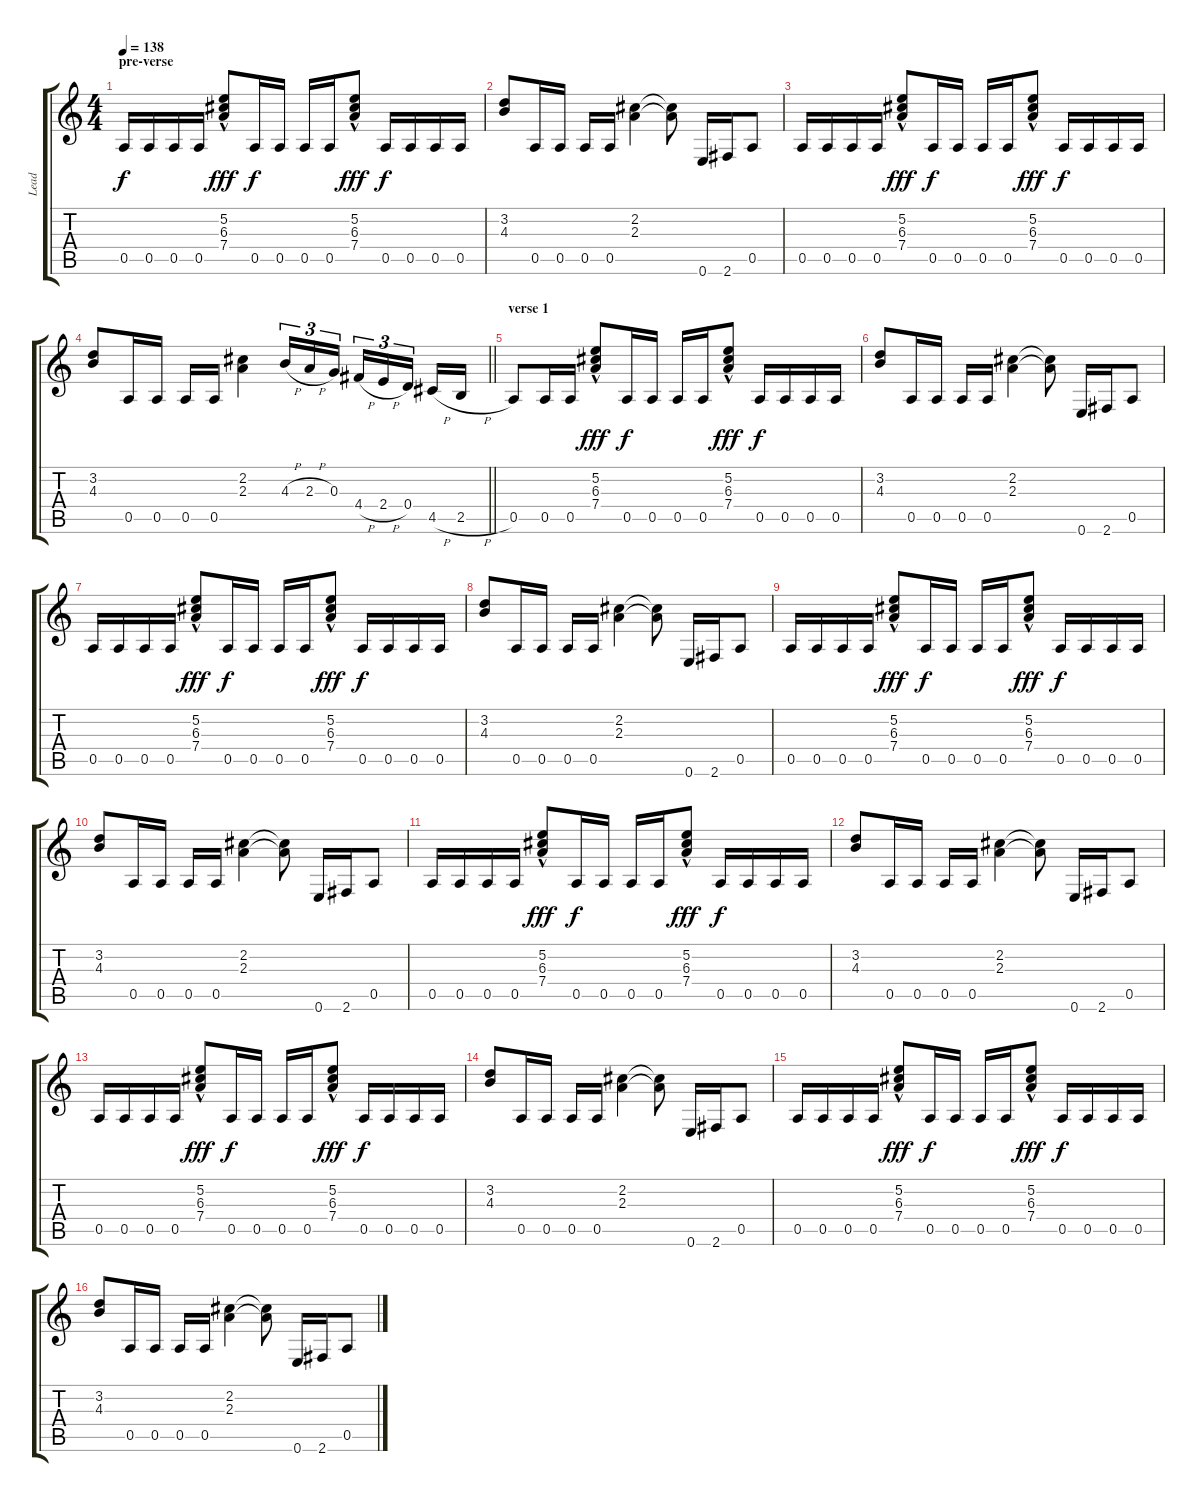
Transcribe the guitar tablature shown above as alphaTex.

\track ("Lead" "Lead") {instrument distortionguitar}
\staff {score tabs}
\tuning (E4 B3 G3 D3 A2 E2) {hide}
\ts (4 4)
\section ("" "pre-verse")
\tempo 138
\clef g2
\ks c
0.5.16{dy f} 0.5.16 0.5.16 0.5.16 (5.2 6.3{hac} 7.4{hac}).8{dy fff} 0.5.16{dy f} 0.5.16 0.5.16 0.5.16 (5.2{hac} 6.3{hac} 7.4).8{dy fff} 0.5.16{dy f} 0.5.16 0.5.16 0.5.16 |
(3.2 4.3).8 0.5.16 0.5.16 0.5.16 0.5.16 (2.2 2.3).4 (2.2{t} 2.3{t}).8 0.6.16 2.6.16 0.5.8 |
0.5.16 0.5.16 0.5.16 0.5.16 (5.2 6.3{hac} 7.4{hac}).8{dy fff} 0.5.16{dy f} 0.5.16 0.5.16 0.5.16 (5.2{hac} 6.3{hac} 7.4).8{dy fff} 0.5.16{dy f} 0.5.16 0.5.16 0.5.16 |
\barLineRight lightlight
(3.2 4.3).8 0.5.16 0.5.16 0.5.16 0.5.16 (2.2 2.3).4 4.3{h}.16{tu (3 2)} 2.3{h}.16{tu (3 2)} 0.3.16{tu (3 2)} 4.4{h}.16{tu (3 2)} 2.4{h}.16{tu (3 2)} 0.4.16{tu (3 2) beam splitsecondary} 4.5{h}.16 2.5{h}.16 |
\section ("" "verse 1")
0.5.8 0.5.16 0.5.16 (5.2 6.3{hac} 7.4{hac}).8{dy fff} 0.5.16{dy f} 0.5.16 0.5.16 0.5.16 (5.2{hac} 6.3{hac} 7.4).8{dy fff} 0.5.16{dy f} 0.5.16 0.5.16 0.5.16 |
(3.2 4.3).8 0.5.16 0.5.16 0.5.16 0.5.16 (2.2 2.3).4 (2.2{t} 2.3{t}).8 0.6.16 2.6.16 0.5.8 |
0.5.16 0.5.16 0.5.16 0.5.16 (5.2 6.3{hac} 7.4{hac}).8{dy fff} 0.5.16{dy f} 0.5.16 0.5.16 0.5.16 (5.2{hac} 6.3{hac} 7.4).8{dy fff} 0.5.16{dy f} 0.5.16 0.5.16 0.5.16 |
(3.2 4.3).8 0.5.16 0.5.16 0.5.16 0.5.16 (2.2 2.3).4 (2.2{t} 2.3{t}).8 0.6.16 2.6.16 0.5.8 |
0.5.16 0.5.16 0.5.16 0.5.16 (5.2 6.3{hac} 7.4{hac}).8{dy fff} 0.5.16{dy f} 0.5.16 0.5.16 0.5.16 (5.2{hac} 6.3{hac} 7.4).8{dy fff} 0.5.16{dy f} 0.5.16 0.5.16 0.5.16 |
(3.2 4.3).8 0.5.16 0.5.16 0.5.16 0.5.16 (2.2 2.3).4 (2.2{t} 2.3{t}).8 0.6.16 2.6.16 0.5.8 |
0.5.16 0.5.16 0.5.16 0.5.16 (5.2 6.3{hac} 7.4{hac}).8{dy fff} 0.5.16{dy f} 0.5.16 0.5.16 0.5.16 (5.2{hac} 6.3{hac} 7.4).8{dy fff} 0.5.16{dy f} 0.5.16 0.5.16 0.5.16 |
(3.2 4.3).8 0.5.16 0.5.16 0.5.16 0.5.16 (2.2 2.3).4 (2.2{t} 2.3{t}).8 0.6.16 2.6.16 0.5.8 |
0.5.16 0.5.16 0.5.16 0.5.16 (5.2 6.3{hac} 7.4{hac}).8{dy fff} 0.5.16{dy f} 0.5.16 0.5.16 0.5.16 (5.2{hac} 6.3{hac} 7.4).8{dy fff} 0.5.16{dy f} 0.5.16 0.5.16 0.5.16 |
(3.2 4.3).8 0.5.16 0.5.16 0.5.16 0.5.16 (2.2 2.3).4 (2.2{t} 2.3{t}).8 0.6.16 2.6.16 0.5.8 |
0.5.16 0.5.16 0.5.16 0.5.16 (5.2 6.3{hac} 7.4{hac}).8{dy fff} 0.5.16{dy f} 0.5.16 0.5.16 0.5.16 (5.2{hac} 6.3{hac} 7.4).8{dy fff} 0.5.16{dy f} 0.5.16 0.5.16 0.5.16 |
(3.2 4.3).8 0.5.16 0.5.16 0.5.16 0.5.16 (2.2 2.3).4 (2.2{t} 2.3{t}).8 0.6.16 2.6.16 0.5.8
